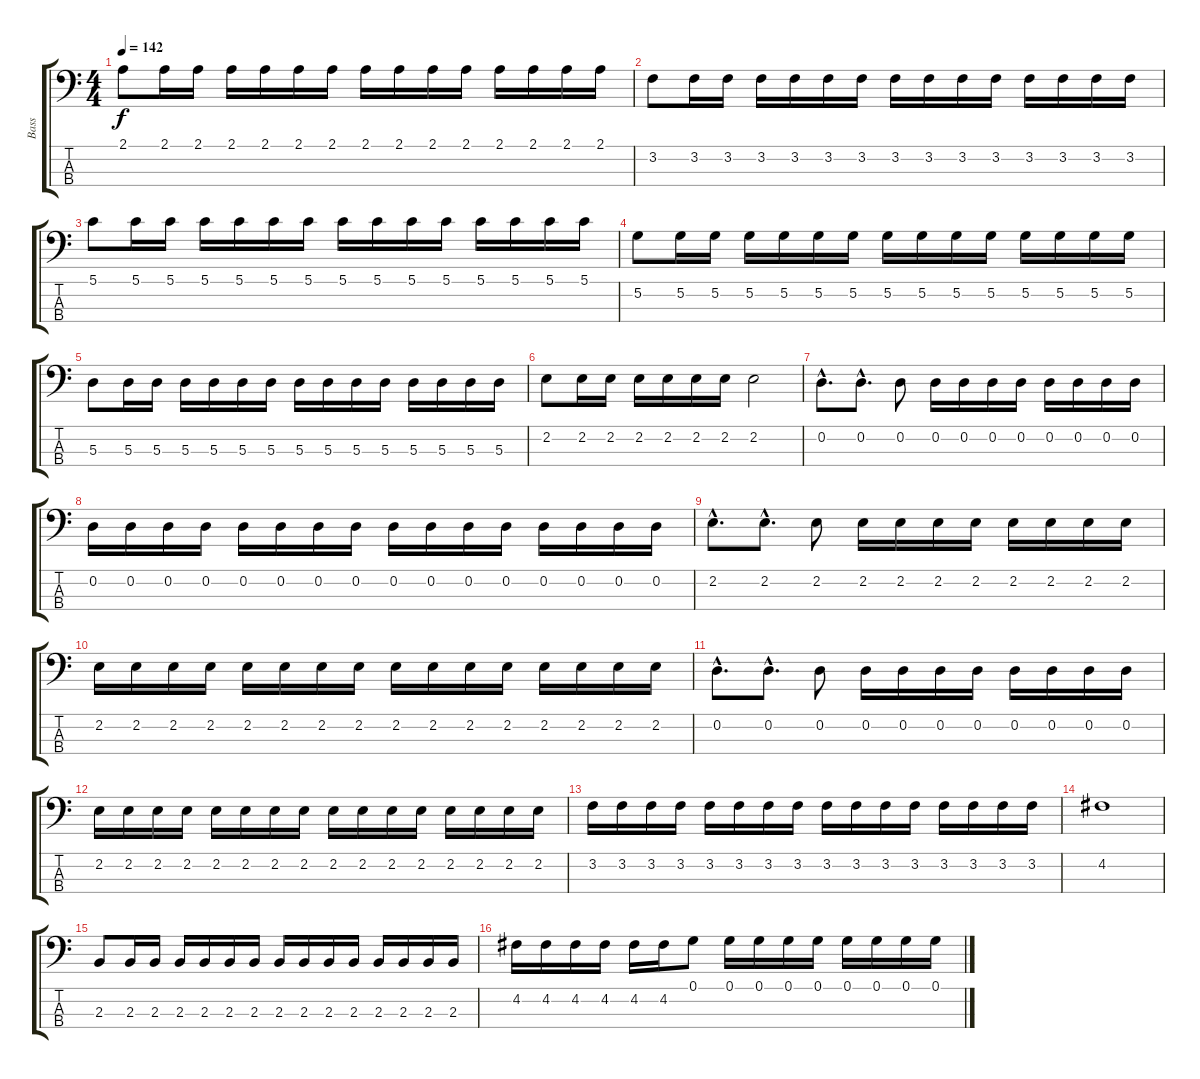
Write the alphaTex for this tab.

\track ("Bass" "Bass") {instrument electricbassfinger}
\staff {score tabs}
\tuning (G2 D2 A1 E1) {hide}
\ts (4 4)
\tempo 142
\clef f4
\ks c
2.1.8{dy f} 2.1.16 2.1.16 2.1.16 2.1.16 2.1.16 2.1.16 2.1.16 2.1.16 2.1.16 2.1.16 2.1.16 2.1.16 2.1.16 2.1.16 |
3.2.8 3.2.16 3.2.16 3.2.16 3.2.16 3.2.16 3.2.16 3.2.16 3.2.16 3.2.16 3.2.16 3.2.16 3.2.16 3.2.16 3.2.16 |
5.1.8 5.1.16 5.1.16 5.1.16 5.1.16 5.1.16 5.1.16 5.1.16 5.1.16 5.1.16 5.1.16 5.1.16 5.1.16 5.1.16 5.1.16 |
5.2.8 5.2.16 5.2.16 5.2.16 5.2.16 5.2.16 5.2.16 5.2.16 5.2.16 5.2.16 5.2.16 5.2.16 5.2.16 5.2.16 5.2.16 |
5.3.8 5.3.16 5.3.16 5.3.16 5.3.16 5.3.16 5.3.16 5.3.16 5.3.16 5.3.16 5.3.16 5.3.16 5.3.16 5.3.16 5.3.16 |
2.2.8 2.2.16 2.2.16 2.2.16 2.2.16 2.2.16 2.2.16 2.2.2 |
0.2{hac}.8{d} 0.2{hac}.8{d} 0.2.8 0.2.16 0.2.16 0.2.16 0.2.16 0.2.16 0.2.16 0.2.16 0.2.16 |
0.2.16 0.2.16 0.2.16 0.2.16 0.2.16 0.2.16 0.2.16 0.2.16 0.2.16 0.2.16 0.2.16 0.2.16 0.2.16 0.2.16 0.2.16 0.2.16 |
2.2{hac}.8{d} 2.2{hac}.8{d} 2.2.8 2.2.16 2.2.16 2.2.16 2.2.16 2.2.16 2.2.16 2.2.16 2.2.16 |
2.2.16 2.2.16 2.2.16 2.2.16 2.2.16 2.2.16 2.2.16 2.2.16 2.2.16 2.2.16 2.2.16 2.2.16 2.2.16 2.2.16 2.2.16 2.2.16 |
0.2{hac}.8{d} 0.2{hac}.8{d} 0.2.8 0.2.16 0.2.16 0.2.16 0.2.16 0.2.16 0.2.16 0.2.16 0.2.16 |
2.2.16 2.2.16 2.2.16 2.2.16 2.2.16 2.2.16 2.2.16 2.2.16 2.2.16 2.2.16 2.2.16 2.2.16 2.2.16 2.2.16 2.2.16 2.2.16 |
3.2.16 3.2.16 3.2.16 3.2.16 3.2.16 3.2.16 3.2.16 3.2.16 3.2.16 3.2.16 3.2.16 3.2.16 3.2.16 3.2.16 3.2.16 3.2.16 |
4.2.1 |
2.3.8 2.3.16 2.3.16 2.3.16 2.3.16 2.3.16 2.3.16 2.3.16 2.3.16 2.3.16 2.3.16 2.3.16 2.3.16 2.3.16 2.3.16 |
4.2.16 4.2.16 4.2.16 4.2.16 4.2.16 4.2.16 0.1.8 0.1.16 0.1.16 0.1.16 0.1.16 0.1.16 0.1.16 0.1.16 0.1.16
